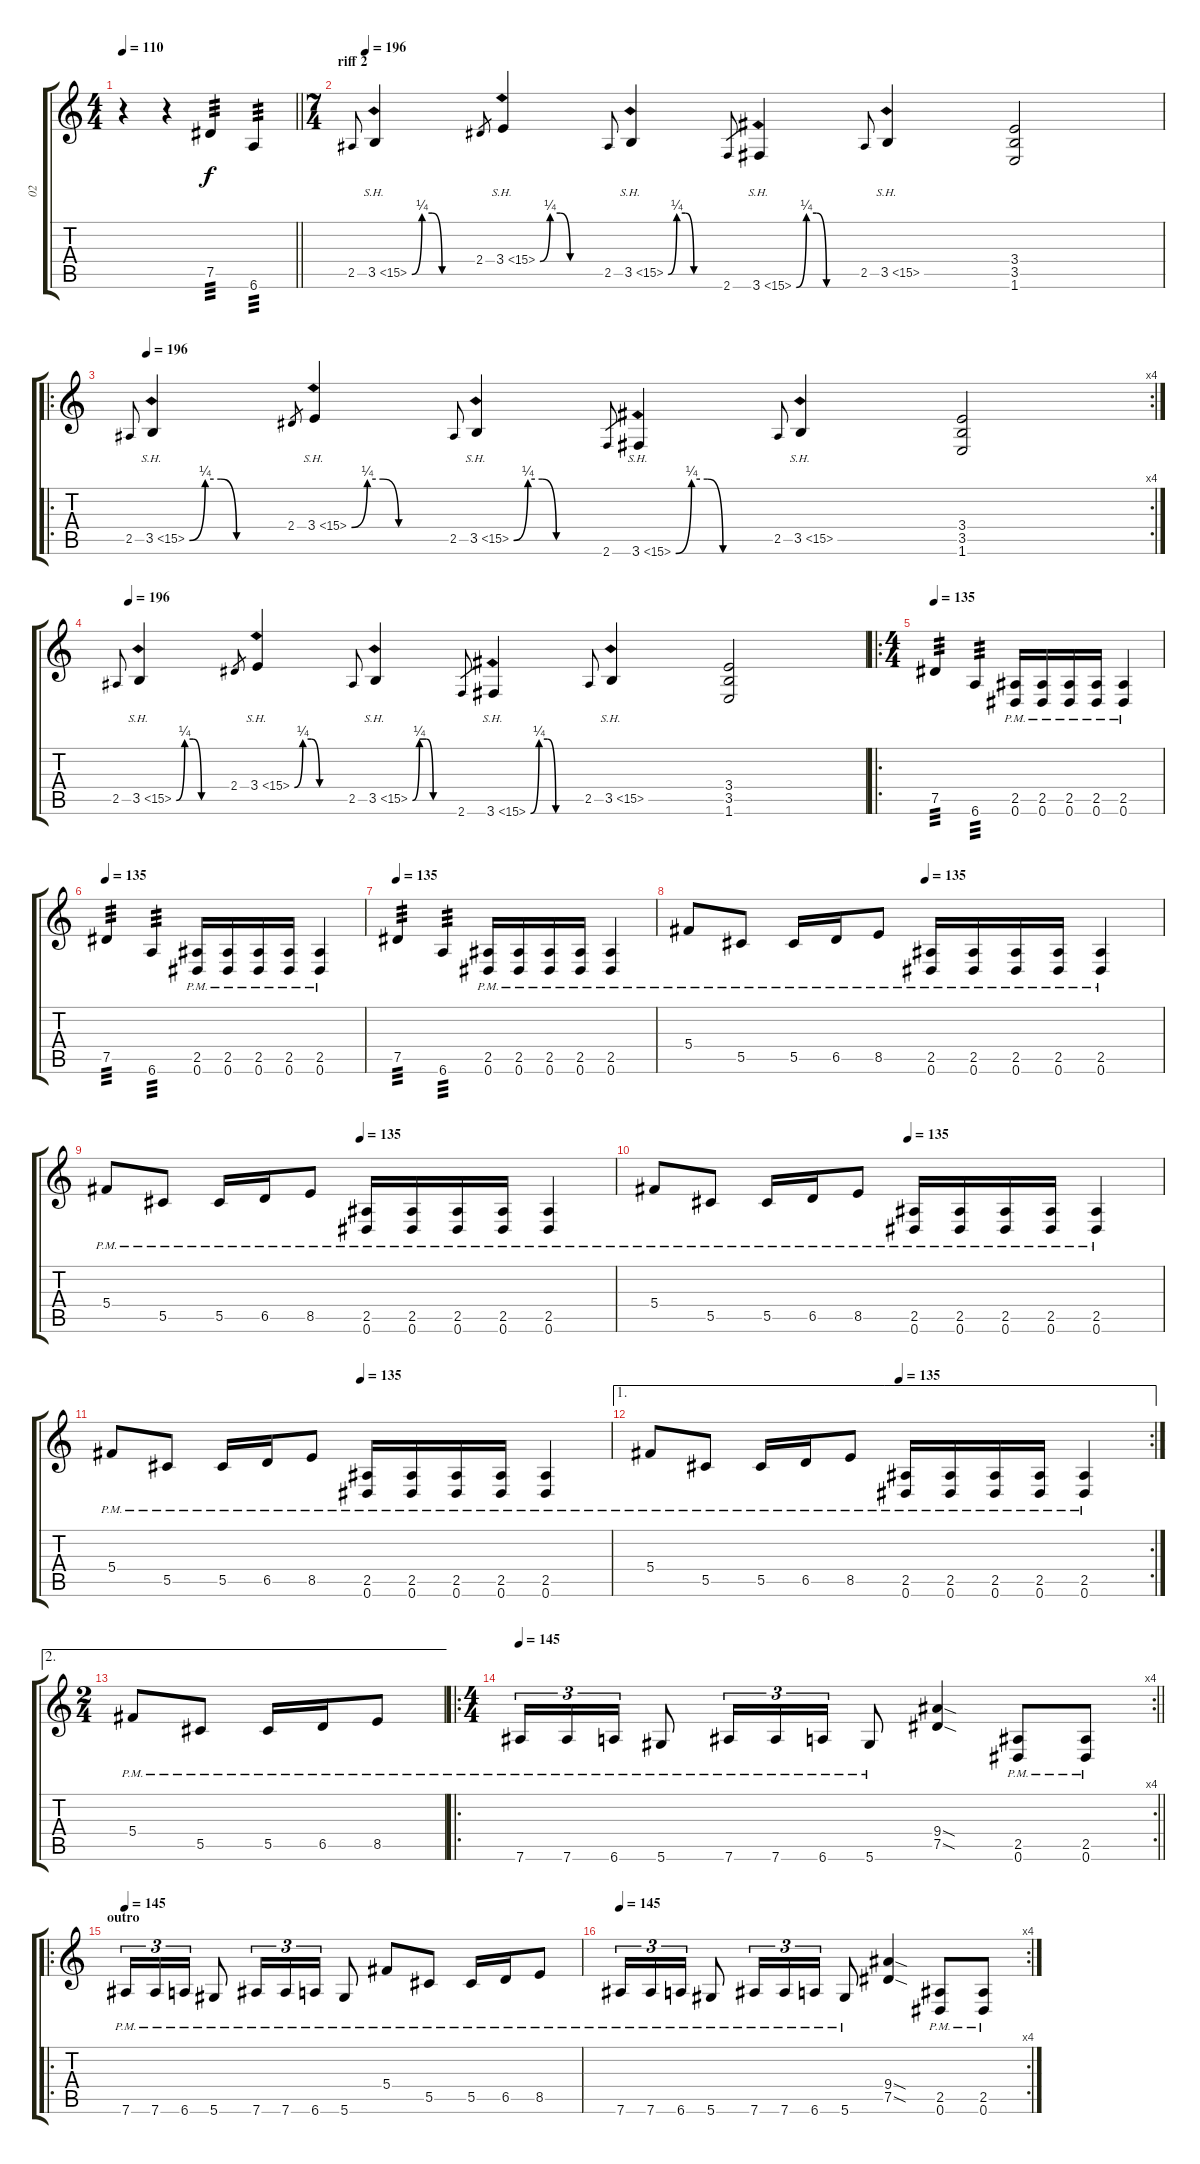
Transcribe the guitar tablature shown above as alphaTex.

\track ("02" "02") {instrument distortionguitar}
\staff {score tabs}
\tuning (Eb4 Bb3 Gb3 Db3 Ab2 Eb2) {hide}
\ts (4 4)
\tempo 110
\clef g2
\barLineRight lightlight
\ks c
r.4{dy f} r.4 7.5.4{tp 3} 6.6.4{tp 3} |
\ts (7 4)
\section ("" "riff 2")
\tempo (196 0.017857142857142856)
2.5.8{gr onbeat} 3.5{be (custom 0 0 10 1 20 1 30 0 60 0) sh 12}.4 2.4.8{gr} 3.4{be (custom 0 0 10 1 20 1 30 0 60 0) sh 12}.4 2.5.8{gr onbeat} 3.5{be (custom 0 0 10 1 20 1 30 0 60 0) sh 12}.4 2.6.8{gr} 3.6{be (custom 0 0 10 1 20 1 30 0 60 0) sh 12}.4 2.5.8{gr onbeat} 3.5{sh 12}.4 (3.4 3.5 1.6).2 |
\ro
\rc 4
\tempo (196 0.017857142857142856)
2.5.8{gr onbeat} 3.5{be (custom 0 0 10 1 20 1 30 0 60 0) sh 12}.4 2.4.8{gr} 3.4{be (custom 0 0 10 1 20 1 30 0 60 0) sh 12}.4 2.5.8{gr onbeat} 3.5{be (custom 0 0 10 1 20 1 30 0 60 0) sh 12}.4 2.6.8{gr} 3.6{be (custom 0 0 10 1 20 1 30 0 60 0) sh 12}.4 2.5.8{gr onbeat} 3.5{sh 12}.4 (3.4 3.5 1.6).2 |
\tempo (196 0.017857142857142856)
2.5.8{gr onbeat} 3.5{be (custom 0 0 10 1 20 1 30 0 60 0) sh 12}.4 2.4.8{gr} 3.4{be (custom 0 0 10 1 20 1 30 0 60 0) sh 12}.4 2.5.8{gr onbeat} 3.5{be (custom 0 0 10 1 20 1 30 0 60 0) sh 12}.4 2.6.8{gr} 3.6{be (custom 0 0 10 1 20 1 30 0 60 0) sh 12}.4 2.5.8{gr onbeat} 3.5{sh 12}.4 (3.4 3.5 1.6).2 |
\ro
\ts (4 4)
\tempo 135
7.5.4{tp 3} 6.6.4{tp 3} (2.5{pm} 0.6{pm}).16 (2.5{pm} 0.6{pm}).16 (2.5{pm} 0.6{pm}).16 (2.5{pm} 0.6{pm}).16 (2.5{pm} 0.6{pm}).4 |
\tempo 135
7.5.4{tp 3} 6.6.4{tp 3} (2.5{pm} 0.6{pm}).16 (2.5{pm} 0.6{pm}).16 (2.5{pm} 0.6{pm}).16 (2.5{pm} 0.6{pm}).16 (2.5{pm} 0.6{pm}).4 |
\tempo 135
7.5.4{tp 3} 6.6.4{tp 3} (2.5{pm} 0.6{pm}).16 (2.5{pm} 0.6{pm}).16 (2.5{pm} 0.6{pm}).16 (2.5{pm} 0.6{pm}).16 (2.5{pm} 0.6{pm}).4 |
\tempo (135 0.5)
5.4{pm}.8 5.5{pm}.8 5.5{pm}.16 6.5{pm}.16 8.5{pm}.8 (2.5{pm} 0.6{pm}).16 (2.5{pm} 0.6{pm}).16 (2.5{pm} 0.6{pm}).16 (2.5{pm} 0.6{pm}).16 (2.5{pm} 0.6{pm}).4 |
\tempo (135 0.5)
5.4{pm}.8 5.5{pm}.8 5.5{pm}.16 6.5{pm}.16 8.5{pm}.8 (2.5{pm} 0.6{pm}).16 (2.5{pm} 0.6{pm}).16 (2.5{pm} 0.6{pm}).16 (2.5{pm} 0.6{pm}).16 (2.5{pm} 0.6{pm}).4 |
\tempo (135 0.5)
5.4{pm}.8 5.5{pm}.8 5.5{pm}.16 6.5{pm}.16 8.5{pm}.8 (2.5{pm} 0.6{pm}).16 (2.5{pm} 0.6{pm}).16 (2.5{pm} 0.6{pm}).16 (2.5{pm} 0.6{pm}).16 (2.5{pm} 0.6{pm}).4 |
\tempo (135 0.5)
5.4{pm}.8 5.5{pm}.8 5.5{pm}.16 6.5{pm}.16 8.5{pm}.8 (2.5{pm} 0.6{pm}).16 (2.5{pm} 0.6{pm}).16 (2.5{pm} 0.6{pm}).16 (2.5{pm} 0.6{pm}).16 (2.5{pm} 0.6{pm}).4 |
\ae 1
\rc 2
\tempo (135 0.5)
5.4{pm}.8 5.5{pm}.8 5.5{pm}.16 6.5{pm}.16 8.5{pm}.8 (2.5{pm} 0.6{pm}).16 (2.5{pm} 0.6{pm}).16 (2.5{pm} 0.6{pm}).16 (2.5{pm} 0.6{pm}).16 (2.5{pm} 0.6{pm}).4 |
\ae 2
\ts (2 4)
5.4{pm}.8 5.5{pm}.8 5.5{pm}.16 6.5{pm}.16 8.5{pm}.8 |
\ro
\rc 4
\ts (4 4)
\tempo 145
\barLineRight lightlight
7.6{pm}.16{tu (3 2)} 7.6{pm}.16{tu (3 2)} 6.6{pm}.16{tu (3 2)} 5.6{pm}.8 7.6{pm}.16{tu (3 2)} 7.6{pm}.16{tu (3 2)} 6.6{pm}.16{tu (3 2)} 5.6{pm}.8 (9.4{sod} 7.5{sod}).4 (2.5{pm} 0.6{pm}).8 (2.5{pm} 0.6{pm}).8 |
\ro
\section ("" "outro")
\tempo 145
7.6{pm}.16{tu (3 2)} 7.6{pm}.16{tu (3 2)} 6.6{pm}.16{tu (3 2)} 5.6{pm}.8 7.6{pm}.16{tu (3 2)} 7.6{pm}.16{tu (3 2)} 6.6{pm}.16{tu (3 2)} 5.6{pm}.8 5.4{pm}.8 5.5{pm}.8 5.5{pm}.16 6.5{pm}.16 8.5{pm}.8 |
\rc 4
\tempo 145
7.6{pm}.16{tu (3 2)} 7.6{pm}.16{tu (3 2)} 6.6{pm}.16{tu (3 2)} 5.6{pm}.8 7.6{pm}.16{tu (3 2)} 7.6{pm}.16{tu (3 2)} 6.6{pm}.16{tu (3 2)} 5.6{pm}.8 (9.4{sod} 7.5{sod}).4 (2.5{pm} 0.6{pm}).8 (2.5{pm} 0.6{pm}).8
